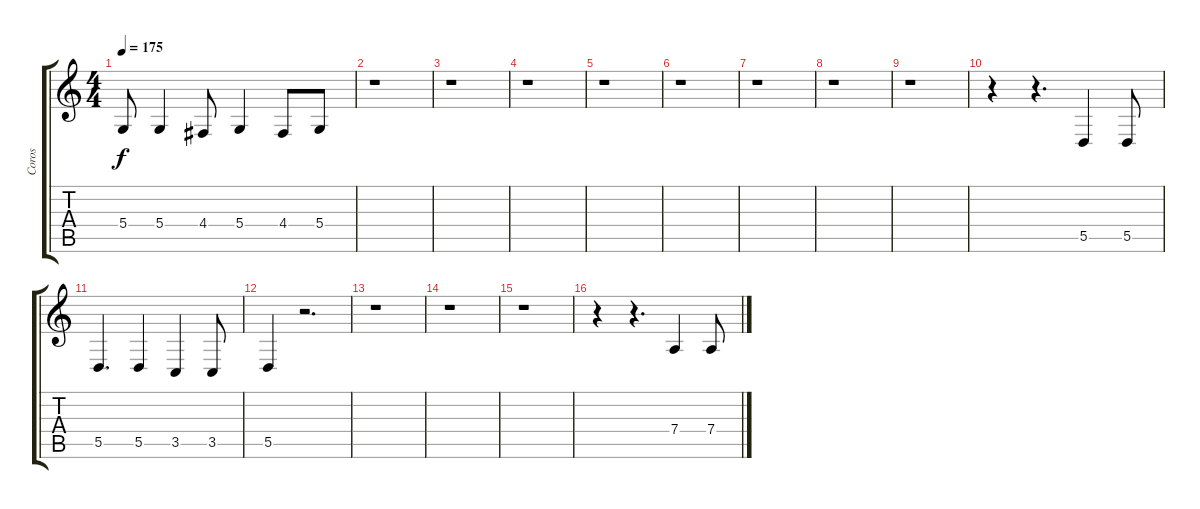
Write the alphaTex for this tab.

\track ("Coros" "Coros") {instrument oboe}
\staff {score tabs}
\tuning (E4 B3 G3 D3 A2 E2) {hide}
\ts (4 4)
\tempo 175
\clef g2
\ks c
5.4{t}.8{dy f} 5.4.4 4.4.8 5.4.4 4.4.8 5.4.8 |
r.1 |
r.1 |
r.1 |
r.1 |
r.1 |
r.1 |
r.1 |
r.1 |
r.4 r.4{d} 5.5.4 5.5.8 |
5.5.4{d} 5.5.4 3.5.4 3.5.8 |
5.5.4 r.2{d} |
r.1 |
r.1 |
r.1 |
r.4 r.4{d} 7.4.4 7.4.8
